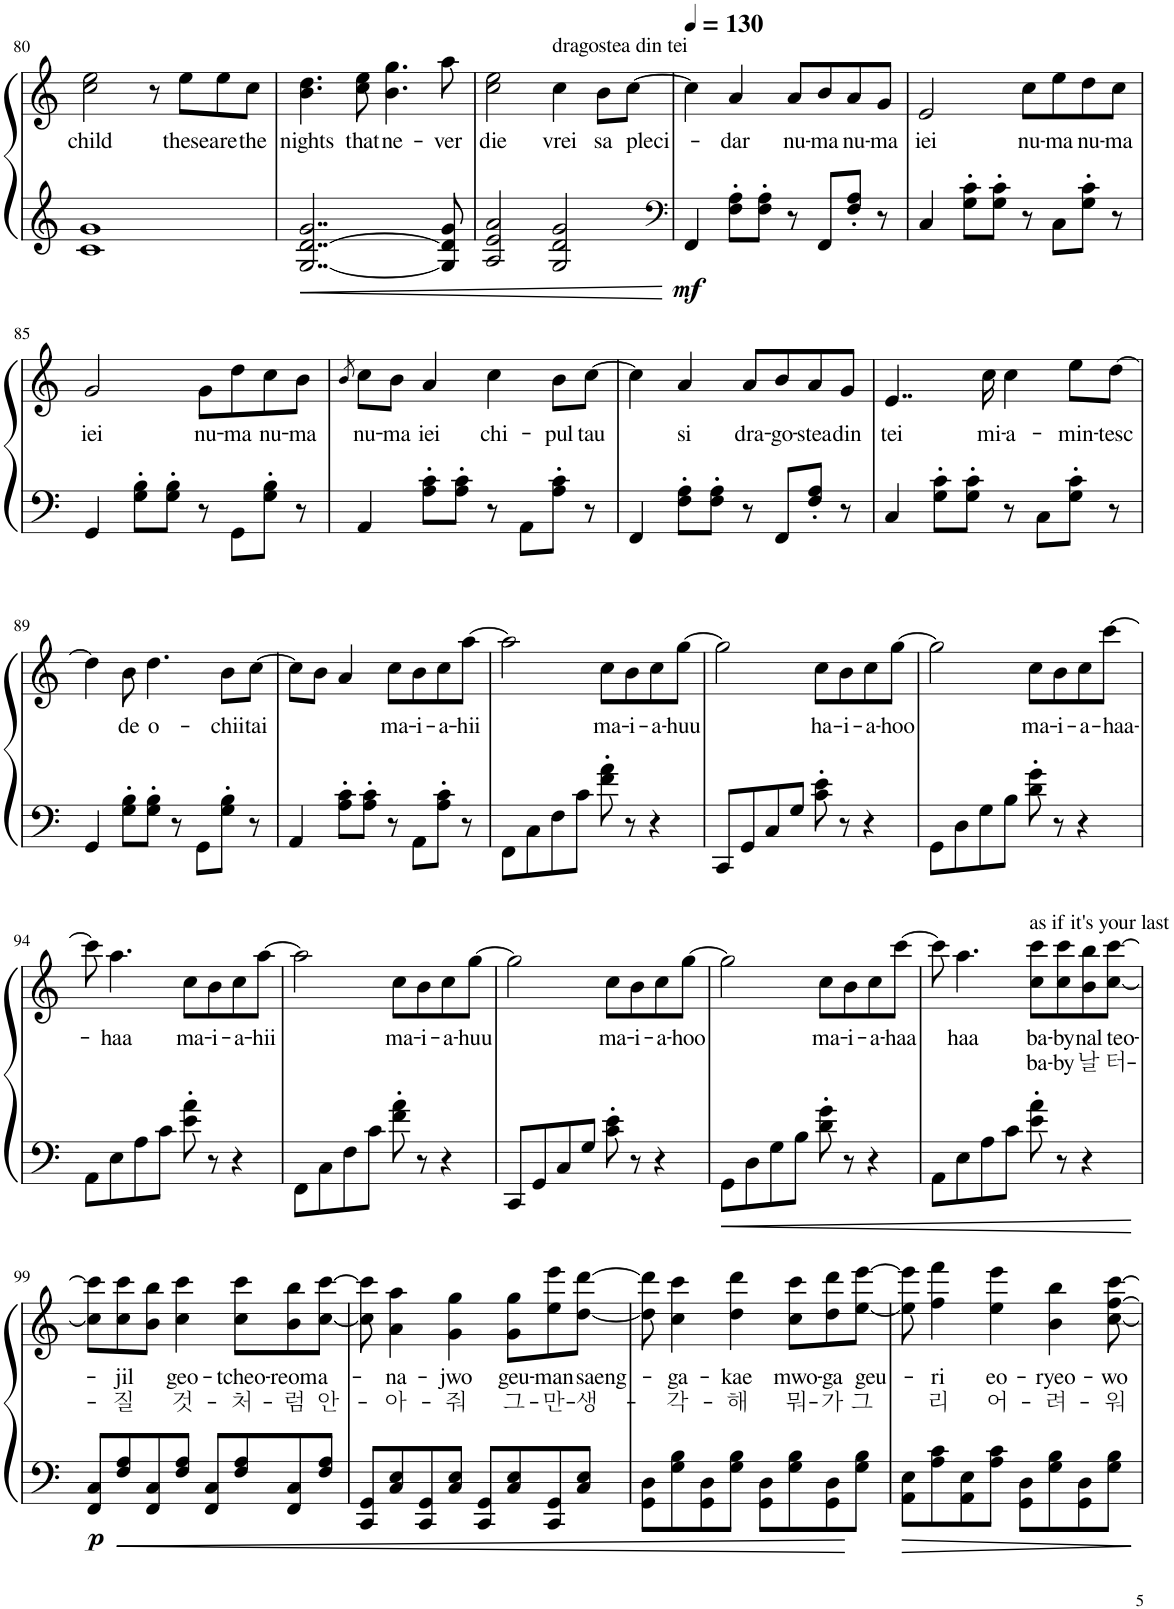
**kern	**kern	**text	**text	**dynam
*part1	*part1	*part1	*part1	*part1
*staff2	*staff1	*staff1	*staff1	*staff1/2
*I"Piano	*	*	*	*
*I'Pno.	*	*	*	*
!!LO:PB:g=z
*clefG2	*clefG2	*	*	*
*k[]	*k[]	*	*	*
*M4/4	*M4/4	*	*	*
=80	=80	=80	=80	=80
!	!	!LO:LY:b	!	!
1c 1g	2cc\ 2ee\	child	.	.
.	8r	.	.	.
!	!	!LO:LY:b	!	!
.	8ee\L	these	.	.
!	!	!LO:LY:b	!	!
.	8ee\	are	.	.
!	!	!LO:LY:b	!	!
.	8cc\J	the	.	.
=81	=81	=81	=81	=81
!	!	!LO:LY:b	!	!
[2..G/ [2..d/ 2..g/	4.b\ 4.dd\	nights	.	.
!	!	!LO:LY:b	!	!
.	8cc\ 8ee\	that	.	.
!	!	!LO:LY:b	!	!
.	4.b\ 4.gg\	ne-	.	.
!	!	!LO:LY:b	!	!
8G/] 8d/] 8g/	8aa\	-ver	.	.
=82	=82	=82	=82	=82
!	!	!LO:LY:b	!	!
2A/ 2e/ 2a/	2cc\ 2ee\	die	.	.
!	!LO:TX:a:t=dragostea din tei	!	!	!
!	!	!LO:LY:b	!	!
2G/ 2d/ 2g/	4cc\	vrei	.	.
!	!	!LO:LY:b	!	!
.	8b\L	sa	.	.
!	!	!LO:LY:b	!	!
.	[8cc\J	pleci-	.	.
=83	=83	=83	=83	=83
*clefF4	*	*	*	*
*	*MM130	*	*	*
!	!	!	!	!LO:DY:b=2
4FF/	4cc\]	.	.	mf
!	!	!LO:LY:b	!	!
8F\' 8A\'L	4a/	dar	.	.
8F\' 8A\'J	.	.	.	.
!	!	!LO:LY:b	!	!
8r	8a/L	nu-	.	.
!	!	!LO:LY:b	!	!
8FF/L	8b/	-ma	.	.
!	!	!LO:LY:b	!	!
8F/' 8A/'J	8a/	nu-	.	.
!	!	!LO:LY:b	!	!
8r	8g/J	-ma	.	.
=84	=84	=84	=84	=84
!	!	!LO:LY:b	!	!
4C/	2e/	iei	.	.
8G\' 8c\'L	.	.	.	.
8G\' 8c\'J	.	.	.	.
!	!	!LO:LY:b	!	!
8r	8cc\L	nu-	.	.
!	!	!LO:LY:b	!	!
8C\L	8ee\	-ma	.	.
!	!	!LO:LY:b	!	!
8G\' 8c\'J	8dd\	nu-	.	.
!	!	!LO:LY:b	!	!
8r	8cc\J	-ma	.	.
!!LO:LB:g=z
=85	=85	=85	=85	=85
!	!	!LO:LY:b	!	!
4GG/	2g/	iei	.	.
8G\' 8B\'L	.	.	.	.
8G\' 8B\'J	.	.	.	.
!	!	!LO:LY:b	!	!
8r	8g\L	nu-	.	.
!	!	!LO:LY:b	!	!
8GG\L	8dd\	-ma	.	.
!	!	!LO:LY:b	!	!
8G\' 8B\'J	8cc\	nu-	.	.
!	!	!LO:LY:b	!	!
8r	8b\J	-ma	.	.
=86	=86	=86	=86	=86
.	8qb/	.	.	.
!	!	!LO:LY:b	!	!
4AA/	8cc\L	nu-	.	.
!	!	!LO:LY:b	!	!
.	8b\J	-ma	.	.
!	!	!LO:LY:b	!	!
8A\' 8c\'L	4a/	iei	.	.
8A\' 8c\'J	.	.	.	.
!	!	!LO:LY:b	!	!
8r	4cc\	chi-	.	.
8AA\L	.	.	.	.
!	!	!LO:LY:b	!	!
8A\' 8c\'J	8b\L	-pul	.	.
!	!	!LO:LY:b	!	!
8r	[8cc\J	tau	.	.
=87	=87	=87	=87	=87
4FF/	4cc\]	.	.	.
!	!	!LO:LY:b	!	!
8F\' 8A\'L	4a/	si	.	.
8F\' 8A\'J	.	.	.	.
!	!	!LO:LY:b	!	!
8r	8a/L	dra-	.	.
!	!	!LO:LY:b	!	!
8FF/L	8b/	-go-	.	.
!	!	!LO:LY:b	!	!
8F/' 8A/'J	8a/	-stea	.	.
!	!	!LO:LY:b	!	!
8r	8g/J	din	.	.
=88	=88	=88	=88	=88
!	!	!LO:LY:b	!	!
4C/	4..e/	tei	.	.
8G\' 8c\'L	.	.	.	.
8G\' 8c\'J	.	.	.	.
!	!	!LO:LY:b	!	!
.	16cc\	mi-	.	.
!	!	!LO:LY:b	!	!
8r	4cc\	-a-	.	.
8C\L	.	.	.	.
!	!	!LO:LY:b	!	!
8G\' 8c\'J	8ee\L	-min-	.	.
!	!	!LO:LY:b	!	!
8r	[8dd\J	-tesc	.	.
!!LO:LB:g=z
=89	=89	=89	=89	=89
4GG/	4dd\]	.	.	.
!	!	!LO:LY:b	!	!
8G\' 8B\'L	8b\	de	.	.
!	!	!LO:LY:b	!	!
8G\' 8B\'J	4.dd\	o-	.	.
8r	.	.	.	.
8GG\L	.	.	.	.
!	!	!LO:LY:b	!	!
8G\' 8B\'J	8b\L	-chii	.	.
!	!	!LO:LY:b	!	!
8r	[8cc\J	tai	.	.
=90	=90	=90	=90	=90
4AA/	8cc\L]	.	.	.
.	8b\J	.	.	.
8A\' 8c\'L	4a/	.	.	.
8A\' 8c\'J	.	.	.	.
!	!	!LO:LY:b	!	!
8r	8cc\L	ma-	.	.
!	!	!LO:LY:b	!	!
8AA\L	8b\	-i-	.	.
!	!	!LO:LY:b	!	!
8A\' 8c\'J	8cc\	-a-	.	.
!	!	!LO:LY:b	!	!
8r	[8aa\J	-hii	.	.
=91	=91	=91	=91	=91
8FF\L	2aa\]	.	.	.
8C\	.	.	.	.
8F\	.	.	.	.
8c\J	.	.	.	.
!	!	!LO:LY:b	!	!
8f\' 8a\'	8cc\L	ma-	.	.
!	!	!LO:LY:b	!	!
8r	8b\	-i-	.	.
!	!	!LO:LY:b	!	!
4r	8cc\	-a-	.	.
!	!	!LO:LY:b	!	!
.	[8gg\J	-huu	.	.
=92	=92	=92	=92	=92
8CC/L	2gg\]	.	.	.
8GG/	.	.	.	.
8C/	.	.	.	.
8G/J	.	.	.	.
!	!	!LO:LY:b	!	!
8c\' 8e\'	8cc\L	ha-	.	.
!	!	!LO:LY:b	!	!
8r	8b\	-i-	.	.
!	!	!LO:LY:b	!	!
4r	8cc\	-a-	.	.
!	!	!LO:LY:b	!	!
.	[8gg\J	-hoo	.	.
=93	=93	=93	=93	=93
8GG\L	2gg\]	.	.	.
8D\	.	.	.	.
8G\	.	.	.	.
8B\J	.	.	.	.
!	!	!LO:LY:b	!	!
8d\' 8g\'	8cc\L	ma-	.	.
!	!	!LO:LY:b	!	!
8r	8b\	-i-	.	.
!	!	!LO:LY:b	!	!
4r	8cc\	-a-	.	.
!	!	!LO:LY:b	!	!
.	[8ccc\J	-haa-	.	.
!!LO:LB:g=z
=94	=94	=94	=94	=94
8AA\L	8ccc\]	.	.	.
!	!	!LO:LY:b	!	!
8E\	4.aa\	-haa	.	.
8A\	.	.	.	.
8c\J	.	.	.	.
!	!	!LO:LY:b	!	!
8e\' 8a\'	8cc\L	ma-	.	.
!	!	!LO:LY:b	!	!
8r	8b\	-i-	.	.
!	!	!LO:LY:b	!	!
4r	8cc\	-a-	.	.
!	!	!LO:LY:b	!	!
.	[8aa\J	-hii	.	.
=95	=95	=95	=95	=95
8FF\L	2aa\]	.	.	.
8C\	.	.	.	.
8F\	.	.	.	.
8c\J	.	.	.	.
!	!	!LO:LY:b	!	!
8f\' 8a\'	8cc\L	ma-	.	.
!	!	!LO:LY:b	!	!
8r	8b\	-i-	.	.
!	!	!LO:LY:b	!	!
4r	8cc\	-a-	.	.
!	!	!LO:LY:b	!	!
.	[8gg\J	-huu	.	.
=96	=96	=96	=96	=96
8CC/L	2gg\]	.	.	.
8GG/	.	.	.	.
8C/	.	.	.	.
8G/J	.	.	.	.
!	!	!LO:LY:b	!	!
8c\' 8e\'	8cc\L	ma-	.	.
!	!	!LO:LY:b	!	!
8r	8b\	-i-	.	.
!	!	!LO:LY:b	!	!
4r	8cc\	-a-	.	.
!	!	!LO:LY:b	!	!
.	[8gg\J	-hoo	.	.
=97	=97	=97	=97	=97
8GG\L	2gg\]	.	.	.
8D\	.	.	.	.
8G\	.	.	.	.
8B\J	.	.	.	.
!	!	!LO:LY:b	!	!
8d\' 8g\'	8cc\L	ma-	.	.
!	!	!LO:LY:b	!	!
8r	8b\	-i-	.	.
!	!	!LO:LY:b	!	!
4r	8cc\	-a-	.	.
!	!	!LO:LY:b	!	!
.	[8ccc\J	-haa	.	.
=98	=98	=98	=98	=98
8AA\L	8ccc\]	.	.	.
!	!	!LO:LY:b	!	!
8E\	4.aa\	haa	.	.
8A\	.	.	.	.
8c\J	.	.	.	.
!	!LO:TX:a:t=as if it's your last	!	!	!
!	!	!LO:LY:b	!LO:LY:b	!
8e\' 8a\'	8cc\ 8ccc\L	ba-	ba-	.
!	!	!LO:LY:b	!LO:LY:b	!
8r	8cc\ 8ccc\	-by	-by	.
!	!	!LO:LY:b	!LO:LY:b	!
4r	8b\ 8bb\	nal	날	.
!	!	!LO:LY:b	!LO:LY:b	!
.	[8cc\ [8ccc\J	teo-	터-	.
!!LO:LB:g=z
=99	=99	=99	=99	=99
!	!	!	!	!LO:DY:b=2
8FF/ 8C/L	8cc\] 8ccc\]L	.	.	p
!	!	!LO:LY:b	!LO:LY:b	!
8F/ 8A/	8cc\ 8ccc\	-jil	-질	.
8FF/ 8C/	8b\ 8bb\J	.	.	.
!	!	!LO:LY:b	!LO:LY:b	!
8F/ 8A/J	4cc\ 4ccc\	-geo-	것-	.
8FF/ 8C/L	.	.	.	.
!	!	!LO:LY:b	!LO:LY:b	!
8F/ 8A/	8cc\ 8ccc\L	-tcheo-	-처-	.
!	!	!LO:LY:b	!LO:LY:b	!
8FF/ 8C/	8b\ 8bb\	-reom	-럼	.
!	!	!LO:LY:b	!LO:LY:b	!
8F/ 8A/J	[8cc\ [8ccc\J	a-	안-	.
=100	=100	=100	=100	=100
8CC/ 8GG/L	8cc\] 8ccc\]	.	.	.
!	!	!LO:LY:b	!LO:LY:b	!
8C/ 8E/	4a\ 4aa\	-na-	-아-	.
8CC/ 8GG/	.	.	.	.
!	!	!LO:LY:b	!LO:LY:b	!
8C/ 8E/J	4g\ 4gg\	-jwo	-줘	.
8CC/ 8GG/L	.	.	.	.
!	!	!LO:LY:b	!LO:LY:b	!
8C/ 8E/	8g\ 8gg\L	geu-	그-	.
!	!	!LO:LY:b	!LO:LY:b	!
8CC/ 8GG/	8ee\ 8eee\	-man	-만-	.
!	!	!LO:LY:b	!LO:LY:b	!
8C/ 8E/J	[8dd\ [8ddd\J	saeng-	-생-	.
=101	=101	=101	=101	=101
8GG\ 8D\L	8dd\] 8ddd\]	.	.	.
!	!	!LO:LY:b	!LO:LY:b	!
8G\ 8B\	4cc\ 4ccc\	-ga-	-각-	.
8GG\ 8D\	.	.	.	.
!	!	!LO:LY:b	!LO:LY:b	!
8G\ 8B\J	4dd\ 4ddd\	-kae	-해	.
8GG\ 8D\L	.	.	.	.
!	!	!LO:LY:b	!LO:LY:b	!
8G\ 8B\	8cc\ 8ccc\L	mwo-	뭐-	.
!	!	!LO:LY:b	!LO:LY:b	!
8GG\ 8D\	8dd\ 8ddd\	-ga	-가	.
!	!	!LO:LY:b	!LO:LY:b	!
8G\ 8B\J	[8ee\ [8eee\J	geu-	그	.
=102	=102	=102	=102	=102
8AA\ 8E\L	8ee\] 8eee\]	.	.	.
!	!	!LO:LY:b	!LO:LY:b	!
8A\ 8c\	4ff\ 4fff\	-ri	리	.
8AA\ 8E\	.	.	.	.
!	!	!LO:LY:b	!LO:LY:b	!
8A\ 8c\J	4ee\ 4eee\	eo-	어-	.
8GG\ 8D\L	.	.	.	.
!	!	!LO:LY:b	!LO:LY:b	!
8G\ 8B\	4b\ 4bb\	-ryeo-	-려-	.
8GG\ 8D\	.	.	.	.
!	!	!LO:LY:b	!LO:LY:b	!
8G\ 8B\J	[8cc\ [8ff\ [8ccc\	-wo	-워	.
=	=	=	=	=
*-	*-	*-	*-	*-
